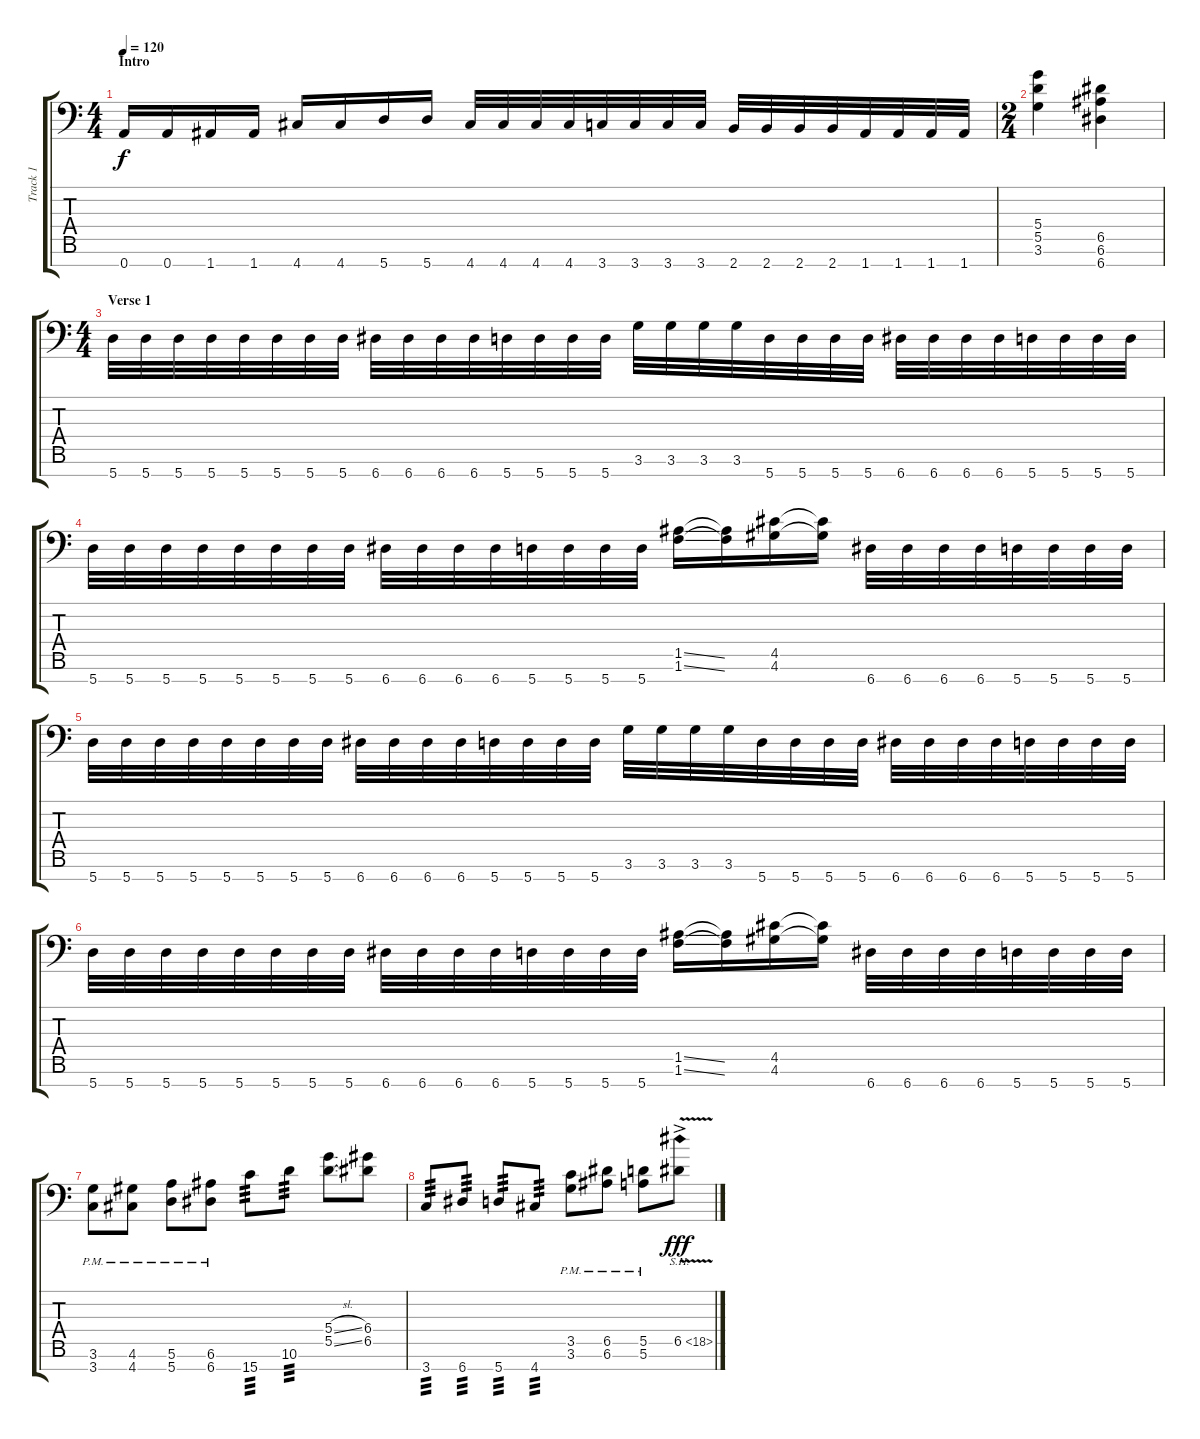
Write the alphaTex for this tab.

\track ("Track 1" "Track 1") {instrument overdrivenguitar}
\staff {score tabs}
\tuning (E4 B3 G3 D3 A2 E2 A1) {hide}
\ts (4 4)
\section ("" "Intro")
\tempo 120
\clef f4
\ks c
0.7.16{dy f instrument overdrivenguitar} 0.7.16 1.7.16 1.7.16 4.7.16 4.7.16 5.7.16 5.7.16 4.7.32 4.7.32 4.7.32 4.7.32 3.7.32 3.7.32 3.7.32 3.7.32 2.7.32 2.7.32 2.7.32 2.7.32 1.7.32 1.7.32 1.7.32 1.7.32 |
\ts (2 4)
(5.4 5.5 3.6).4 (6.5 6.6 6.7).4 |
\ts (4 4)
\section ("" "Verse 1")
5.7.32 5.7.32 5.7.32 5.7.32 5.7.32 5.7.32 5.7.32 5.7.32 6.7.32 6.7.32 6.7.32 6.7.32 5.7.32 5.7.32 5.7.32 5.7.32 3.6.32 3.6.32 3.6.32 3.6.32 5.7.32 5.7.32 5.7.32 5.7.32 6.7.32 6.7.32 6.7.32 6.7.32 5.7.32 5.7.32 5.7.32 5.7.32 |
5.7.32 5.7.32 5.7.32 5.7.32 5.7.32 5.7.32 5.7.32 5.7.32 6.7.32 6.7.32 6.7.32 6.7.32 5.7.32 5.7.32 5.7.32 5.7.32 (1.5{ss} 1.6{ss}).16 (1.5{t} 1.6{t}).16 (4.5 4.6).16 (4.5{t} 4.6{t}).16 6.7.32 6.7.32 6.7.32 6.7.32 5.7.32 5.7.32 5.7.32 5.7.32 |
5.7.32 5.7.32 5.7.32 5.7.32 5.7.32 5.7.32 5.7.32 5.7.32 6.7.32 6.7.32 6.7.32 6.7.32 5.7.32 5.7.32 5.7.32 5.7.32 3.6.32 3.6.32 3.6.32 3.6.32 5.7.32 5.7.32 5.7.32 5.7.32 6.7.32 6.7.32 6.7.32 6.7.32 5.7.32 5.7.32 5.7.32 5.7.32 |
5.7.32 5.7.32 5.7.32 5.7.32 5.7.32 5.7.32 5.7.32 5.7.32 6.7.32 6.7.32 6.7.32 6.7.32 5.7.32 5.7.32 5.7.32 5.7.32 (1.5{ss} 1.6{ss}).16 (1.5{t} 1.6{t}).16 (4.5 4.6).16 (4.5{t} 4.6{t}).16 6.7.32 6.7.32 6.7.32 6.7.32 5.7.32 5.7.32 5.7.32 5.7.32 |
(3.6{pm} 3.7{pm}).8 (4.6{pm} 4.7{pm}).8 (5.6{pm} 5.7{pm}).8 (6.6{pm} 6.7{pm}).8 15.7.8{tp 3} 10.6.8{tp 3} (5.4{sl} 5.5{sl}).8 (6.4 6.5).8 |
3.7.8{tp 3} 6.7.8{tp 3} 5.7.8{tp 3} 4.7.8{tp 3} (3.5{pm} 3.6{pm}).8 (6.5{pm} 6.6{pm}).8 (5.5{pm} 5.6{pm}).8 6.5{sh 12 v ac}.8{dy fff}
